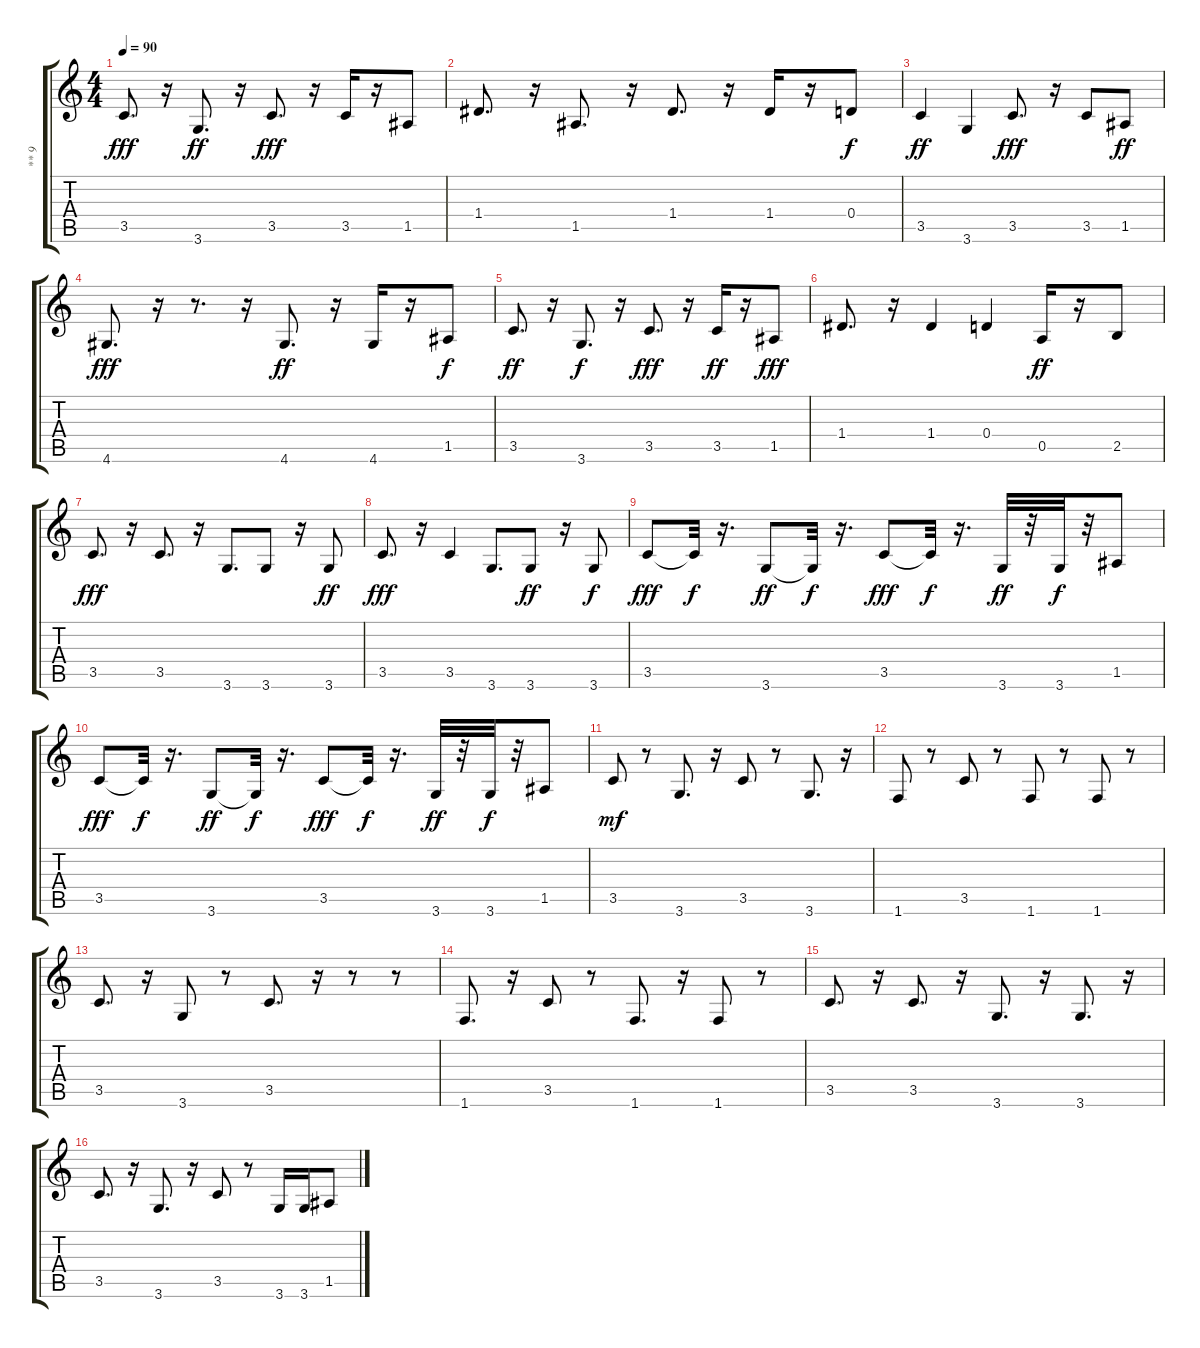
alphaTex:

\track ("** 9" "** 9") {instrument acousticbass}
\staff {score tabs}
\tuning (E4 B3 G3 D3 A2 E2) {hide}
\ts (4 4)
\tempo 90
\clef g2
\ks c
3.5.8{d dy fff} r.16 3.6.8{d dy ff} r.16 3.5.8{d dy fff} r.16 3.5.16 r.16 1.5.8 |
1.4.8{d} r.16 1.5.8{d} r.16 1.4.8{d} r.16 1.4.16 r.16 0.4.8{dy f} |
3.5.4{dy ff} 3.6.4 3.5.8{d dy fff} r.16 3.5.8 1.5.8{dy ff} |
4.6.8{d dy fff} r.16 r.8{d} r.16 4.6.8{d dy ff} r.16 4.6.16 r.16 1.5.8{dy f} |
3.5.8{d dy ff} r.16 3.6.8{d dy f} r.16 3.5.8{d dy fff} r.16 3.5.16{dy ff} r.16 1.5.8{dy fff} |
1.4.8{d} r.16 1.4.4 0.4.4 0.5.16{dy ff} r.16 2.5.8 |
3.5.8{d dy fff} r.16 3.5.8{d} r.16 3.6.8{d} 3.6.8 r.16 3.6.8{dy ff} |
3.5.8{d dy fff} r.16 3.5.4 3.6.8{d} 3.6.8{dy ff} r.16 3.6.8{dy f} |
3.5.8{dy fff} 3.5{t}.32{dy f} r.16{d} 3.6.8{dy ff} 3.6{t}.32{dy f} r.16{d} 3.5.8{dy fff} 3.5{t}.32{dy f} r.16{d} 3.6.32{dy ff} r.32 3.6.32{dy f} r.32 1.5.8 |
3.5.8{dy fff} 3.5{t}.32{dy f} r.16{d} 3.6.8{dy ff} 3.6{t}.32{dy f} r.16{d} 3.5.8{dy fff} 3.5{t}.32{dy f} r.16{d} 3.6.32{dy ff} r.32 3.6.32{dy f} r.32 1.5.8 |
3.5.8{dy mf} r.8 3.6.8{d} r.16 3.5.8 r.8 3.6.8{d} r.16 |
1.6.8 r.8 3.5.8 r.8 1.6.8 r.8 1.6.8 r.8 |
3.5.8{d} r.16 3.6.8 r.8 3.5.8{d} r.16 r.8 r.8 |
1.6.8{d} r.16 3.5.8 r.8 1.6.8{d} r.16 1.6.8 r.8 |
3.5.8{d} r.16 3.5.8{d} r.16 3.6.8{d} r.16 3.6.8{d} r.16 |
3.5.8{d} r.16 3.6.8{d} r.16 3.5.8 r.8 3.6.16 3.6.16 1.5.8
